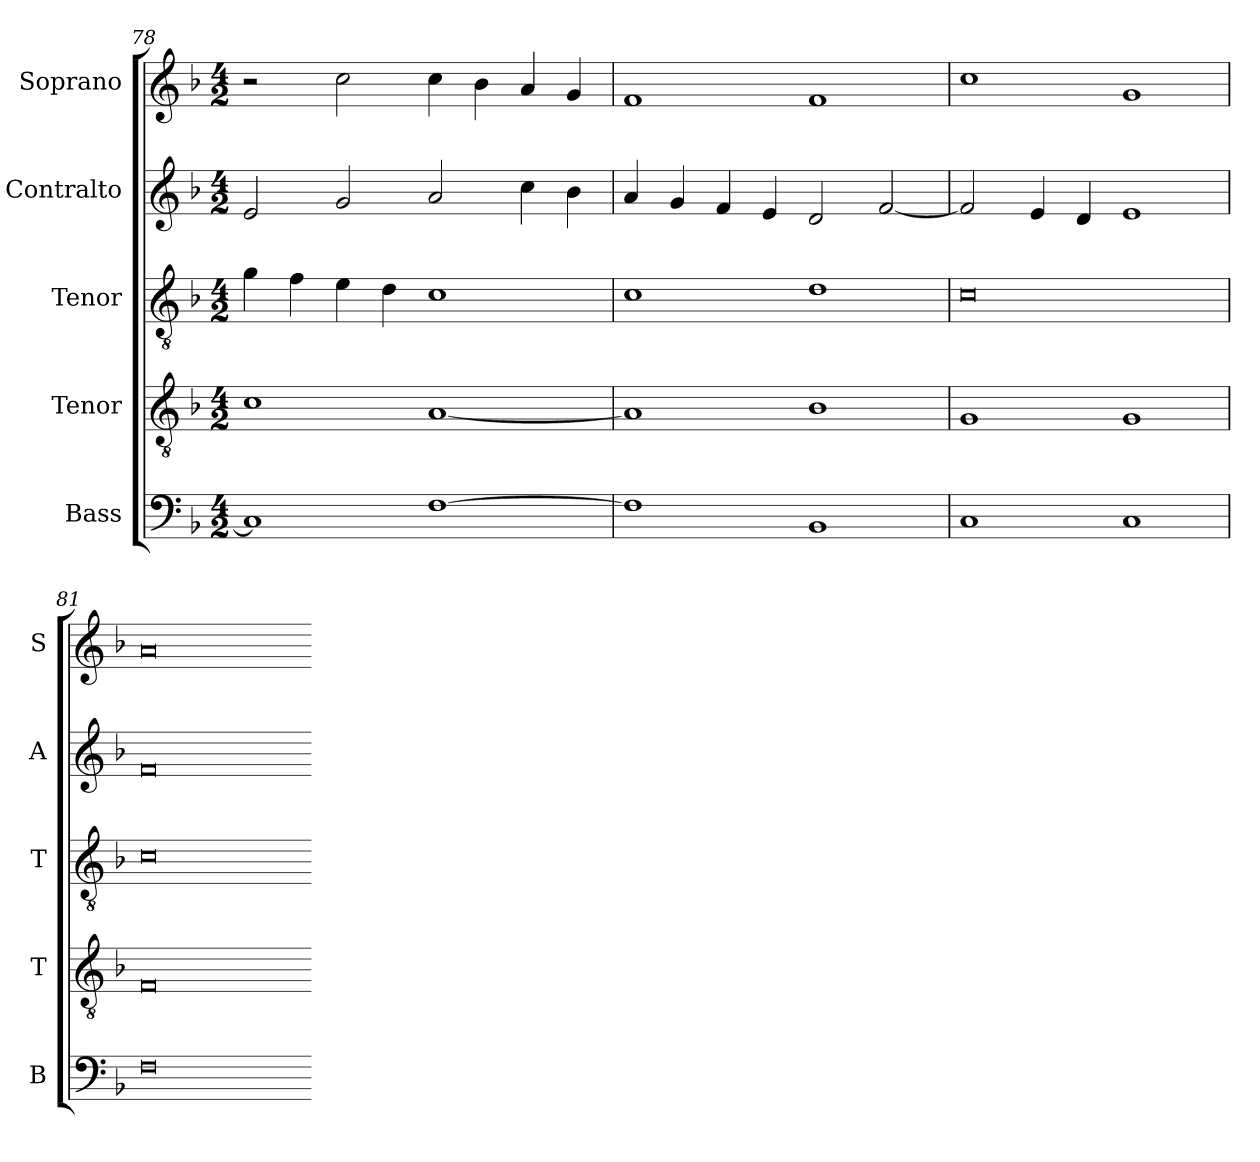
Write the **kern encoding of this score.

**kern	**kern	**kern	**kern	**kern
*part5	*part4	*part3	*part2	*part1
*staff5	*staff4	*staff3	*staff2	*staff1
*I"Bass	*I"Tenor	*I"Tenor	*I"Contralto	*I"Soprano
*I'B	*I'T	*I'T	*I'A	*I'S
*clefF4	*clefGv2	*clefGv2	*clefG2	*clefG2
*k[b-]	*k[b-]	*k[b-]	*k[b-]	*k[b-]
*F:ion	*F:ion	*F:ion	*F:ion	*F:ion
*M4/2	*M4/2	*M4/2	*M4/2	*M4/2
=78	=78	=78	=78	=78
1C]	1c	4g	2e	2r
.	.	4f	.	.
.	.	4e	2g	2cc
.	.	4d	.	.
[1F	[1A	1c	2a	4cc
.	.	.	.	4b-
.	.	.	4cc	4a
.	.	.	4b-	4g
=79	=79	=79	=79	=79
1F]	1A]	1c	4a	1f
.	.	.	4g	.
.	.	.	4f	.
.	.	.	4e	.
1BB-	1B-	1d	2d	1f
.	.	.	[2f	.
=80	=80	=80	=80	=80
1C	1G	0c	2f]	1cc
.	.	.	4e	.
.	.	.	4d	.
1C	1G	.	1e	1g
=81	=81	=81	=81	=81
0F	0F	0c	0f	0a
=-	=-	=-	=-	=-
*-	*-	*-	*-	*-
